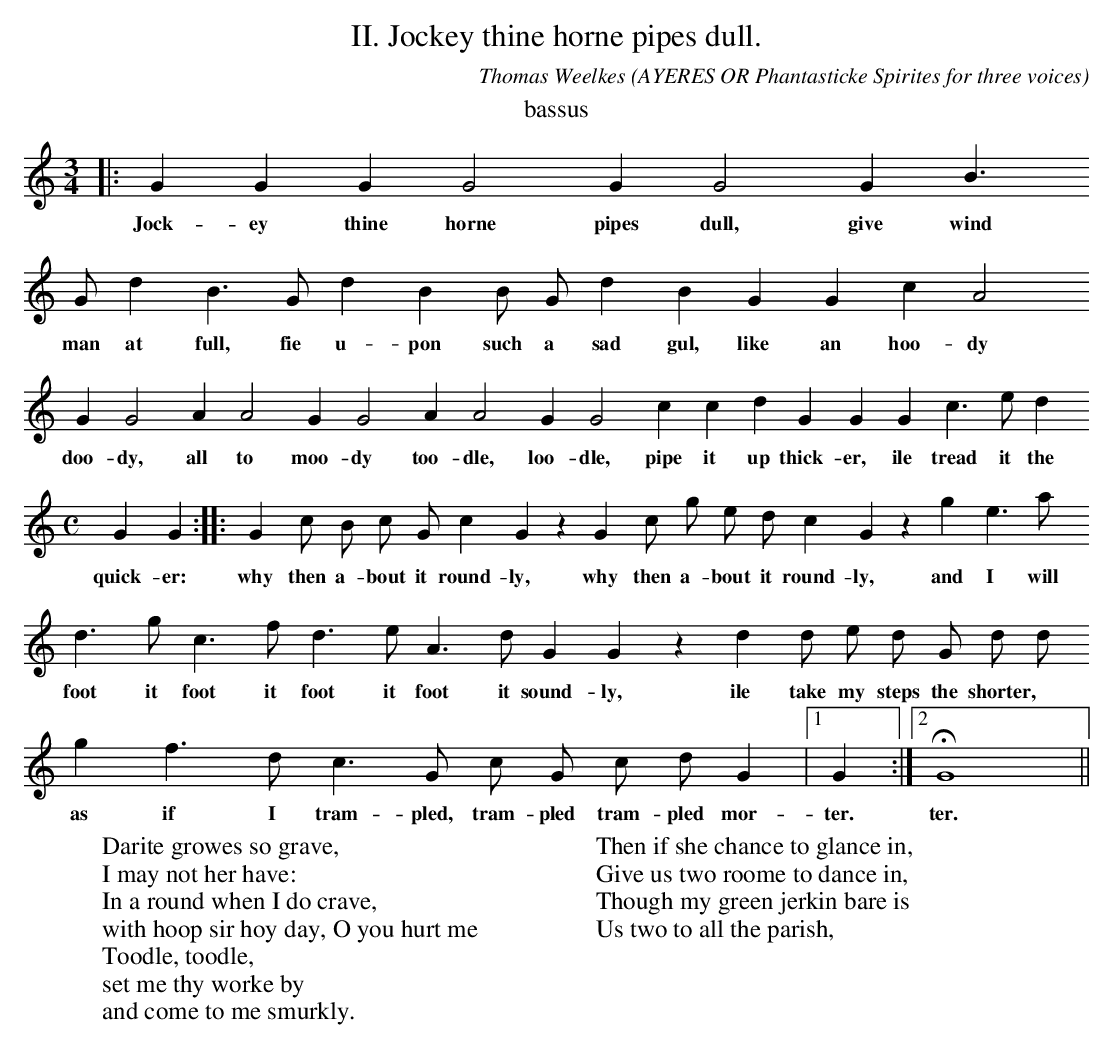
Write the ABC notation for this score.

X:1
T: II. Jockey thine horne pipes dull.
O: AYERES OR Phantasticke Spirites for three voices
C: Thomas Weelkes
K:C
T: bassus
M:3/4
L:1/4
|: G    G  G     G2 G G2 G B >
w:Jock- ey thine horne  pipes dull, give wind
G d B> G d B B/ G/ d B G G c A2
w:man at full, fie u- pon such a sad gul, like an hoo- dy
  G G2 A A2 G G2 A A2 G G2 c c d G G G c > e d
w:doo- dy, all to moo- dy too- dle, loo- dle, pipe it up thick- er, ile tread it the
M:C
L:1/4
G G :: G c/ B/ c/ G/ c G z G c/ g/ e/ d/ c G z g e> a
w:quick- er: | why then a- bout it round- ly, why then a- bout it round- ly, and I will
d> g c> f d> e A> d G G z d d/ e/ d/ G/ d/ d/
w:foot it foot it foot it foot it sound- ly, ile take my steps the shorter,
g f> d c> G c/ G/ c/ d/ G |1 G :|2 HG4 ||
w:as if I tram- pled, tram- pled tram- pled mor- ter. ter.
W:Darite growes so grave,
W:I may not her have:
W:In a round when I do crave,
W:with hoop sir hoy day, O you hurt me
W:Toodle, toodle,
W:set me thy worke by
W: and come to me smurkly.
W:
W:Then if she chance to glance in,
W:Give us two roome to dance in,
W:Though my green jerkin bare is
W:Us two to all the parish,
